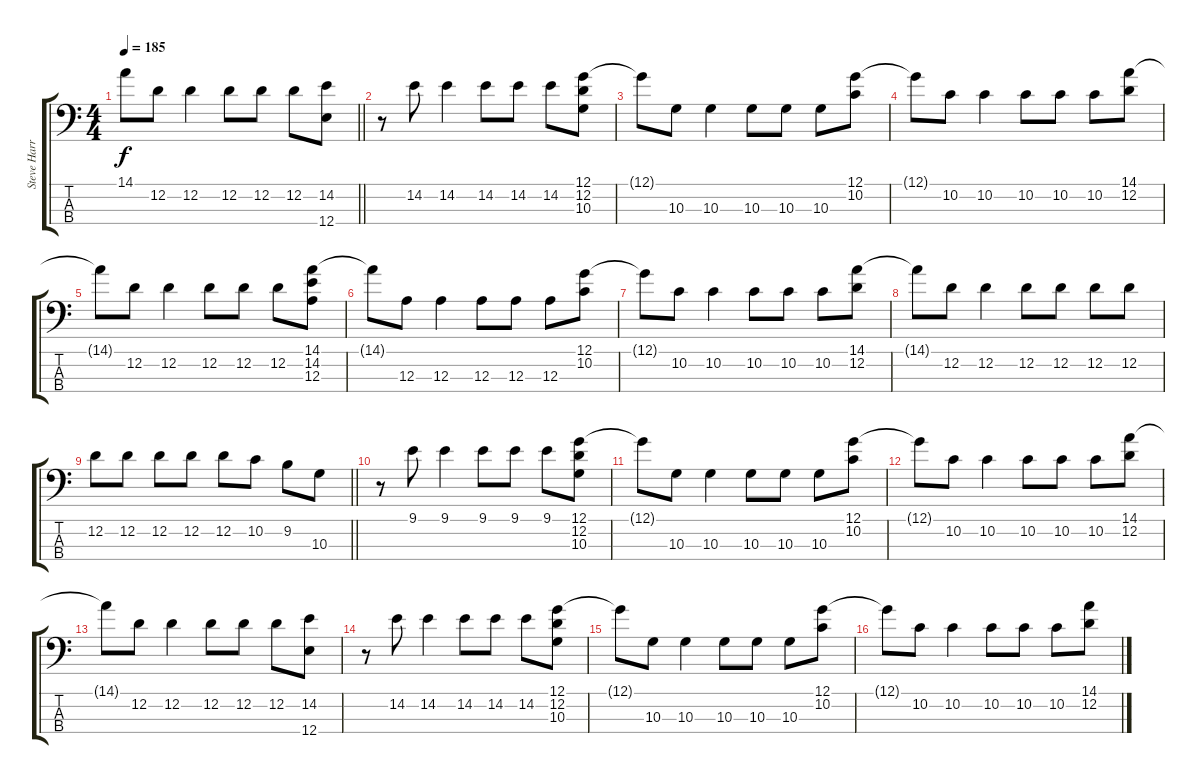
\track ("Steve Harris" "Steve Harr") {instrument electricbassfinger}
\staff {score tabs}
\tuning (G2 D2 A1 E1) {hide}
\ts (4 4)
\tempo 185
\clef f4
\barLineRight lightlight
\ks c
14.1{t}.8{dy f} 12.2.8 12.2.4 12.2.8 12.2.8 12.2.8 (14.2 12.4).8 |
r.8 14.2.8 14.2.4 14.2.8 14.2.8 14.2.8 (12.1 12.2 10.3).8 |
12.1{t}.8 10.3.8 10.3.4 10.3.8 10.3.8 10.3.8 (12.1 10.2).8 |
12.1{t}.8 10.2.8 10.2.4 10.2.8 10.2.8 10.2.8 (14.1 12.2).8 |
14.1{t}.8 12.2.8 12.2.4 12.2.8 12.2.8 12.2.8 (14.1 14.2 12.3).8 |
14.1{t}.8 12.3.8 12.3.4 12.3.8 12.3.8 12.3.8 (12.1 10.2).8 |
12.1{t}.8 10.2.8 10.2.4 10.2.8 10.2.8 10.2.8 (14.1 12.2).8 |
14.1{t}.8 12.2.8 12.2.4 12.2.8 12.2.8 12.2.8 12.2.8 |
\barLineRight lightlight
12.2.8 12.2.8 12.2.8 12.2.8 12.2.8 10.2.8 9.2.8 10.3.8 |
r.8 9.1.8 9.1.4 9.1.8 9.1.8 9.1.8 (12.1 12.2 10.3).8 |
12.1{t}.8 10.3.8 10.3.4 10.3.8 10.3.8 10.3.8 (12.1 10.2).8 |
12.1{t}.8 10.2.8 10.2.4 10.2.8 10.2.8 10.2.8 (14.1 12.2).8 |
14.1{t}.8 12.2.8 12.2.4 12.2.8 12.2.8 12.2.8 (14.2 12.4).8 |
r.8 14.2.8 14.2.4 14.2.8 14.2.8 14.2.8 (12.1 12.2 10.3).8 |
12.1{t}.8 10.3.8 10.3.4 10.3.8 10.3.8 10.3.8 (12.1 10.2).8 |
12.1{t}.8 10.2.8 10.2.4 10.2.8 10.2.8 10.2.8 (14.1 12.2).8
